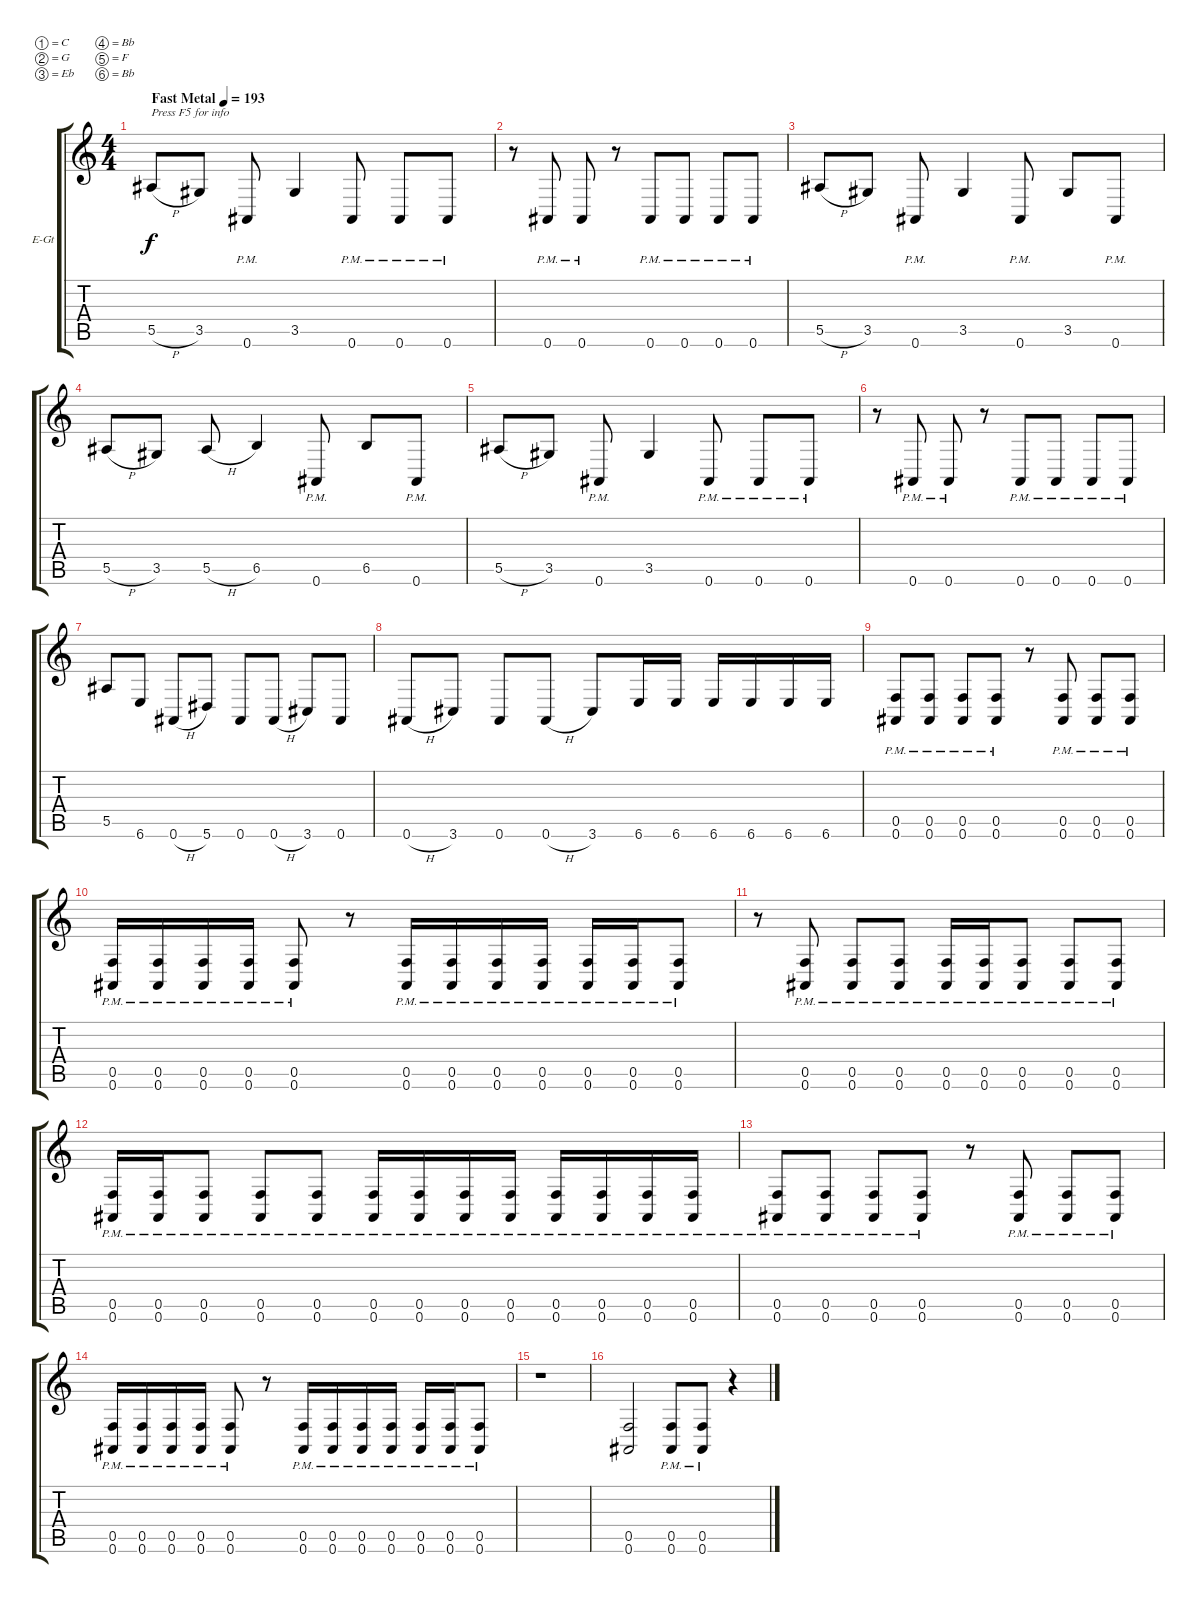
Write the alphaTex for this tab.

\bracketExtendMode groupsimilarinstruments
\firstSystemTrackNameOrientation horizontal
\otherSystemsTrackNameOrientation horizontal
\track ("Lee Malia" "E-Gt") {instrument distortionguitar}
\staff {score tabs}
\tuning (C4 G3 Eb3 Bb2 F2 Bb1)
\ts (4 4)
\beaming (8 2 2 2 2)
\tempo (193 "Fast Metal")
\clef g2
\ks c
5.5{h}.8{txt "Press F5 for info" dy f instrument distortionguitar} 3.5.8 0.6{pm}.8 3.5.4 0.6{pm}.8 0.6{pm}.8 0.6{pm}.8 |
r.8 0.6{pm}.8 0.6{pm}.8 r.8 0.6{pm}.8 0.6{pm}.8 0.6{pm}.8 0.6{pm}.8 |
5.5{h}.8 3.5.8 0.6{pm}.8 3.5.4 0.6{pm}.8 3.5.8 0.6{pm}.8 |
5.5{h}.8 3.5.8 5.5{h}.8 6.5.4 0.6{pm}.8 6.5.8 0.6{pm}.8 |
5.5{h}.8 3.5.8 0.6{pm}.8 3.5.4 0.6{pm}.8 0.6{pm}.8 0.6{pm}.8 |
r.8 0.6{pm}.8 0.6{pm}.8 r.8 0.6{pm}.8 0.6{pm}.8 0.6{pm}.8 0.6{pm}.8 |
5.5.8 6.6.8 0.6{h}.8 5.6.8 0.6.8 0.6{h}.8 3.6.8 0.6.8 |
0.6{h}.8 3.6.8 0.6.8 0.6{h}.8 3.6.8 6.6.16 6.6.16 6.6.16 6.6.16 6.6.16 6.6.16 |
(0.5{pm} 0.6{pm}).8 (0.5{pm} 0.6{pm}).8 (0.5{pm} 0.6{pm}).8 (0.5{pm} 0.6{pm}).8 r.8 (0.5{pm} 0.6{pm}).8 (0.5{pm} 0.6{pm}).8 (0.5{pm} 0.6{pm}).8 |
(0.5{pm} 0.6{pm}).16 (0.5{pm} 0.6{pm}).16 (0.5{pm} 0.6{pm}).16 (0.5{pm} 0.6{pm}).16 (0.5{pm} 0.6{pm}).8 r.8 (0.5{pm} 0.6{pm}).16 (0.5{pm} 0.6{pm}).16 (0.5{pm} 0.6{pm}).16 (0.5{pm} 0.6{pm}).16 (0.5{pm} 0.6{pm}).16 (0.5{pm} 0.6{pm}).16 (0.5{pm} 0.6{pm}).8 |
r.8 (0.5{pm} 0.6{pm}).8 (0.5{pm} 0.6{pm}).8 (0.5{pm} 0.6{pm}).8 (0.5{pm} 0.6{pm}).16 (0.5{pm} 0.6{pm}).16 (0.5{pm} 0.6{pm}).8 (0.5{pm} 0.6{pm}).8 (0.5{pm} 0.6{pm}).8 |
(0.5{pm} 0.6{pm}).16 (0.5{pm} 0.6{pm}).16 (0.5{pm} 0.6{pm}).8 (0.5{pm} 0.6{pm}).8 (0.5{pm} 0.6{pm}).8 (0.5{pm} 0.6{pm}).16 (0.5{pm} 0.6{pm}).16 (0.5{pm} 0.6{pm}).16 (0.5{pm} 0.6{pm}).16 (0.5{pm} 0.6{pm}).16 (0.5{pm} 0.6{pm}).16 (0.5{pm} 0.6{pm}).16 (0.5{pm} 0.6{pm}).16 |
(0.5{pm} 0.6{pm}).8 (0.5{pm} 0.6{pm}).8 (0.5{pm} 0.6{pm}).8 (0.5{pm} 0.6{pm}).8 r.8 (0.5{pm} 0.6{pm}).8 (0.5{pm} 0.6{pm}).8 (0.5{pm} 0.6{pm}).8 |
(0.5{pm} 0.6{pm}).16 (0.5{pm} 0.6{pm}).16 (0.5{pm} 0.6{pm}).16 (0.5{pm} 0.6{pm}).16 (0.5{pm} 0.6{pm}).8 r.8 (0.5{pm} 0.6{pm}).16 (0.5{pm} 0.6{pm}).16 (0.5{pm} 0.6{pm}).16 (0.5{pm} 0.6{pm}).16 (0.5{pm} 0.6{pm}).16 (0.5{pm} 0.6{pm}).16 (0.5{pm} 0.6{pm}).8 |
r.1 |
(0.5 0.6).2 (0.5{pm} 0.6{pm}).8 (0.5{pm} 0.6{pm}).8 r.4
